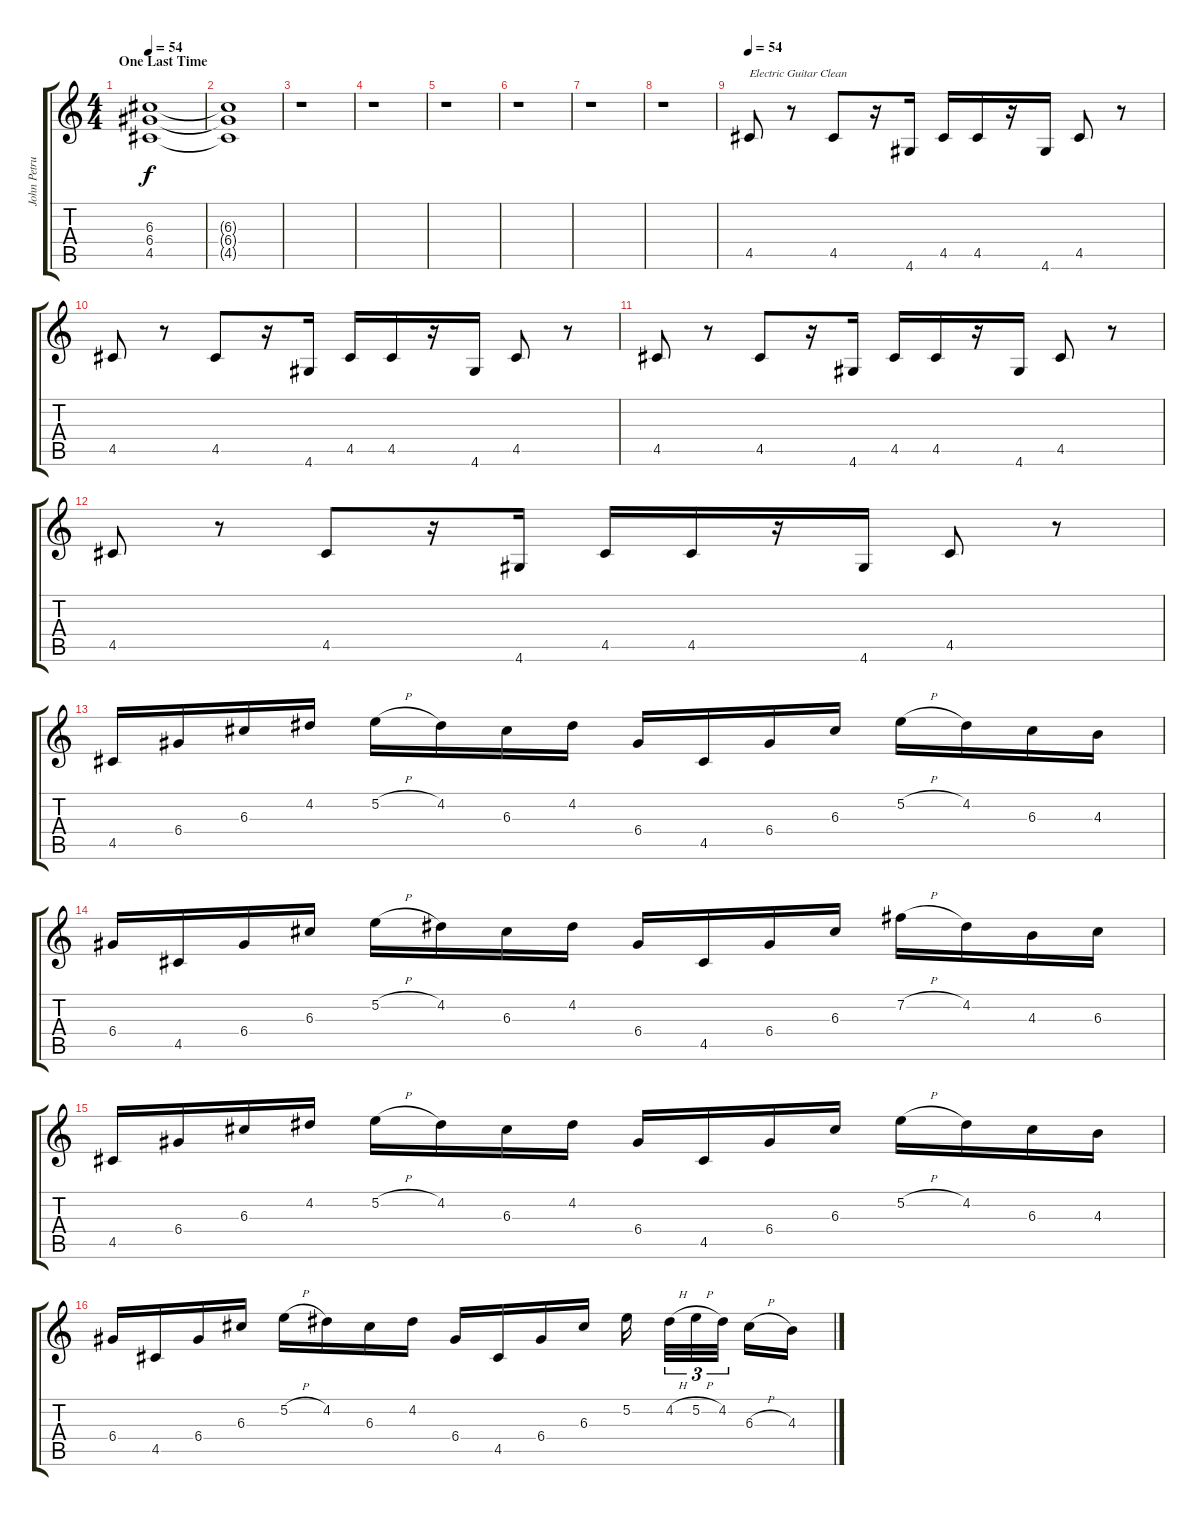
\track ("John Petrucci - 6 Strings Guitar" "John Petru") {instrument distortionguitar}
\staff {score tabs}
\tuning (E4 B3 G3 D3 A2 E2) {hide}
\ts (4 4)
\section ("" "One Last Time")
\tempo 54
\clef g2
\ks c
(6.3 6.4 4.5).1{dy f instrument distortionguitar} |
(6.3{t} 6.4{t} 4.5{t}).1 |
r.1 |
r.1 |
r.1 |
r.1 |
r.1 |
r.1 |
\tempo 54
4.5.8{txt "Electric Guitar Clean" instrument electricguitarclean} r.8 4.5.8 r.16 4.6.16 4.5.16 4.5.16 r.16 4.6.16 4.5.8 r.8 |
4.5.8 r.8 4.5.8 r.16 4.6.16 4.5.16 4.5.16 r.16 4.6.16 4.5.8 r.8 |
4.5.8 r.8 4.5.8 r.16 4.6.16 4.5.16 4.5.16 r.16 4.6.16 4.5.8 r.8 |
4.5.8 r.8 4.5.8 r.16 4.6.16 4.5.16 4.5.16 r.16 4.6.16 4.5.8 r.8 |
4.5.16 6.4.16 6.3.16 4.2.16 5.2{h}.16 4.2.16 6.3.16 4.2.16 6.4.16 4.5.16 6.4.16 6.3.16 5.2{h}.16 4.2.16 6.3.16 4.3.16 |
6.4.16 4.5.16 6.4.16 6.3.16 5.2{h}.16 4.2.16 6.3.16 4.2.16 6.4.16 4.5.16 6.4.16 6.3.16 7.2{h}.16 4.2.16 4.3.16 6.3.16 |
4.5.16 6.4.16 6.3.16 4.2.16 5.2{h}.16 4.2.16 6.3.16 4.2.16 6.4.16 4.5.16 6.4.16 6.3.16 5.2{h}.16 4.2.16 6.3.16 4.3.16 |
6.4.16 4.5.16 6.4.16 6.3.16 5.2{h}.16 4.2.16 6.3.16 4.2.16 6.4.16 4.5.16 6.4.16 6.3.16 5.2.16 4.2{h}.32{tu (3 2)} 5.2{h}.32{tu (3 2)} 4.2.32{tu (3 2)} 6.3{h}.16 4.3.16
